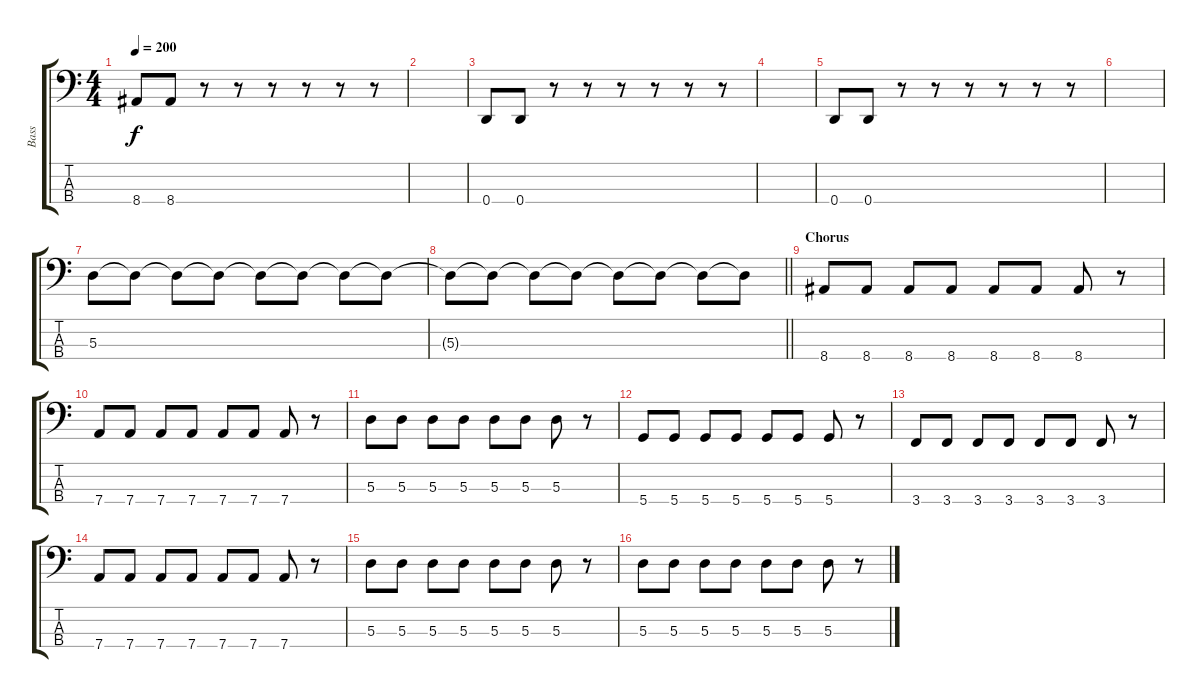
\track ("Bass" "Bass") {instrument electricbasspick}
\staff {score tabs}
\tuning (G2 D2 A1 D1) {hide}
\ts (4 4)
\tempo 200
\clef f4
\ks c
8.4.8{dy f} 8.4.8 r.8 r.8 r.8 r.8 r.8 r.8 |
|
0.4.8 0.4.8 r.8 r.8 r.8 r.8 r.8 r.8 |
|
0.4.8 0.4.8 r.8 r.8 r.8 r.8 r.8 r.8 |
|
5.3.8 5.3{t}.8 5.3{t}.8 5.3{t}.8 5.3{t}.8 5.3{t}.8 5.3{t}.8 5.3{t}.8 |
\barLineRight lightlight
5.3{t}.8 5.3{t}.8 5.3{t}.8 5.3{t}.8 5.3{t}.8 5.3{t}.8 5.3{t}.8 5.3{t}.8 |
\section ("" "Chorus")
8.4.8 8.4.8 8.4.8 8.4.8 8.4.8 8.4.8 8.4.8 r.8 |
7.4.8 7.4.8 7.4.8 7.4.8 7.4.8 7.4.8 7.4.8 r.8 |
5.3.8 5.3.8 5.3.8 5.3.8 5.3.8 5.3.8 5.3.8 r.8 |
5.4.8 5.4.8 5.4.8 5.4.8 5.4.8 5.4.8 5.4.8 r.8 |
3.4.8 3.4.8 3.4.8 3.4.8 3.4.8 3.4.8 3.4.8 r.8 |
7.4.8 7.4.8 7.4.8 7.4.8 7.4.8 7.4.8 7.4.8 r.8 |
5.3.8 5.3.8 5.3.8 5.3.8 5.3.8 5.3.8 5.3.8 r.8 |
5.3.8 5.3.8 5.3.8 5.3.8 5.3.8 5.3.8 5.3.8 r.8
